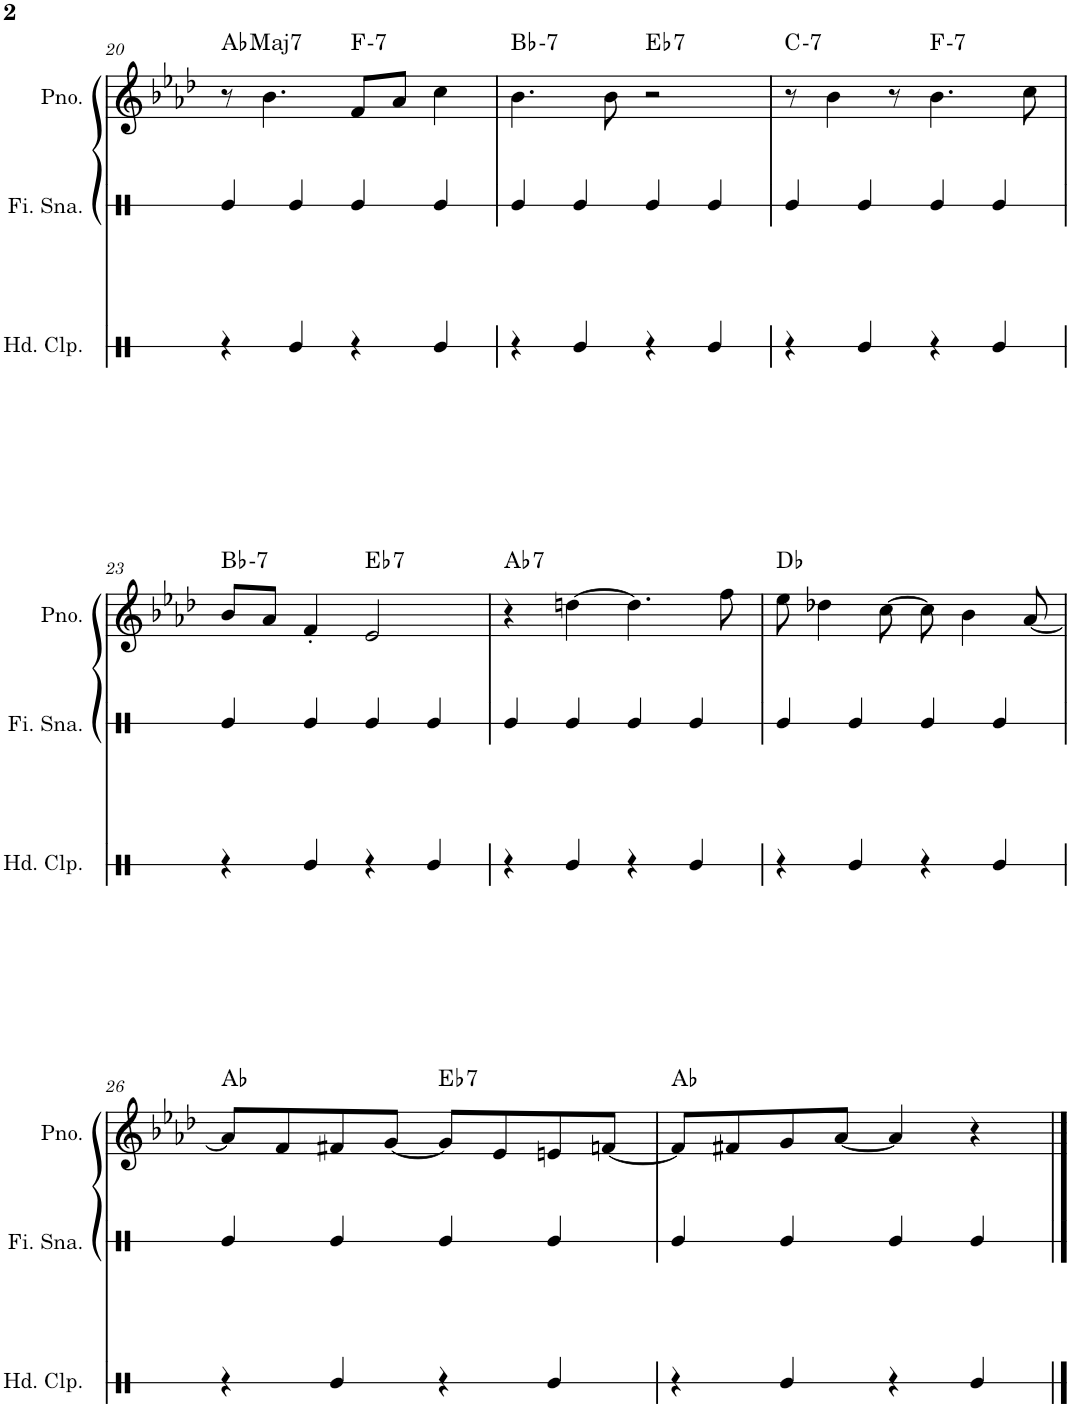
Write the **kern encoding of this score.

**kern	**kern	**kern	**harte
*part3	*part2	*part1	*part1
*staff3	*staff2	*staff1	*
*I"Hand Clap	*I"Finger Snap	*I"Piano	*
*I'Hd. Clp.	*I'Fi. Sna.	*I'Pno.	*
!!LO:PB:g=z
*clefX	*clefX	*clefG2	*
*k[]	*k[]	*k[b-e-a-d-]	*
*M4/4	*M4/4	*M4/4	*
=20	=20	=20	=20
!	!	!	!LO:H:kt=Maj7
4r	4Re/	8r	Ab:maj7
.	.	4.b-\	.
4Re/	4Re/	.	.
!	!	!	!LO:H:kt=7
4r	4Re/	8f/L	F:min7
.	.	8a-/J	.
4Re/	4Re/	4cc\	.
=21	=21	=21	=21
!	!	!	!LO:H:kt=7
4r	4Re/	4.b-\	Bb:min7
4Re/	4Re/	.	.
.	.	8b-\	.
!	!	!	!LO:H:kt=7
4r	4Re/	2r	Eb:7
4Re/	4Re/	.	.
=22	=22	=22	=22
!	!	!	!LO:H:kt=7
4r	4Re/	8r	C:min7
.	.	4b-\	.
4Re/	4Re/	.	.
.	.	8r	.
!	!	!	!LO:H:kt=7
4r	4Re/	4.b-\	F:min7
4Re/	4Re/	.	.
.	.	8cc\	.
!!LO:LB:g=z
=23	=23	=23	=23
!	!	!	!LO:H:kt=7
4r	4Re/	8b-/L	Bb:min7
.	.	8a-/J	.
4Re/	4Re/	4f'/	.
!	!	!	!LO:H:kt=7
4r	4Re/	2e-/	Eb:7
4Re/	4Re/	.	.
=24	=24	=24	=24
!	!	!	!LO:H:kt=7
4r	4Re/	4r	Ab:7
4Re/	4Re/	[4ddn\	.
4r	4Re/	4.dd\]	.
4Re/	4Re/	.	.
.	.	8ff\	.
=25	=25	=25	=25
4r	4Re/	8ee-\	Db:maj
.	.	4dd-X\	.
4Re/	4Re/	.	.
.	.	[8cc\	.
4r	4Re/	8cc\]	.
.	.	4b-\	.
4Re/	4Re/	.	.
.	.	[8a-/	.
!!LO:LB:g=z
=26	=26	=26	=26
4r	4Re/	8a-/L]	Ab:maj
.	.	8f/	.
4Re/	4Re/	8f#X/	.
.	.	[8g/J	.
!	!	!	!LO:H:kt=7
4r	4Re/	8g/L]	Eb:7
.	.	8e-/	.
4Re/	4Re/	8en/	.
.	.	[8fn/J	.
=27	=27	=27	=27
4r	4Re/	8f/L]	Ab:maj
.	.	8f#X/	.
4Re/	4Re/	8g/	.
.	.	[8a-/J	.
4r	4Re/	4a-/]	.
4Re/	4Re/	4r	.
==	==	==	==
*-	*-	*-	*-
